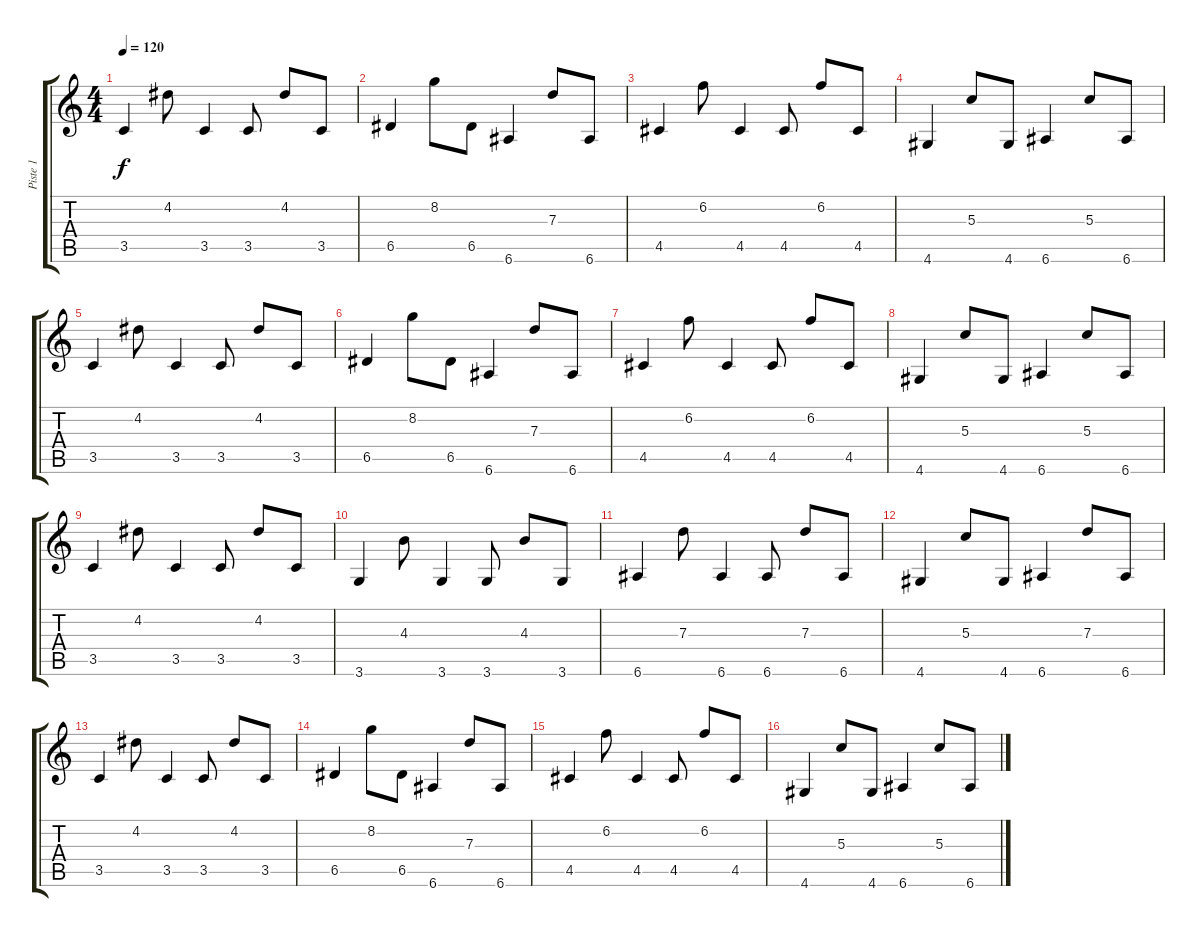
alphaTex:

\track ("Piste 1" "Piste 1") {instrument acousticguitarsteel}
\staff {score tabs}
\tuning (E4 B3 G3 D3 A2 E2) {hide}
\ts (4 4)
\tempo 120
\clef g2
\ks c
3.5.4{dy f instrument acousticguitarsteel} 4.2.8 3.5.4 3.5.8 4.2.8 3.5.8 |
6.5.4 8.2.8 6.5.8 6.6.4 7.3.8 6.6.8 |
4.5.4 6.2.8 4.5.4 4.5.8 6.2.8 4.5.8 |
4.6.4 5.3.8 4.6.8 6.6.4 5.3.8 6.6.8 |
3.5.4 4.2.8 3.5.4 3.5.8 4.2.8 3.5.8 |
6.5.4 8.2.8 6.5.8 6.6.4 7.3.8 6.6.8 |
4.5.4 6.2.8 4.5.4 4.5.8 6.2.8 4.5.8 |
4.6.4 5.3.8 4.6.8 6.6.4 5.3.8 6.6.8 |
3.5.4 4.2.8 3.5.4 3.5.8 4.2.8 3.5.8 |
3.6.4 4.3.8 3.6.4 3.6.8 4.3.8 3.6.8 |
6.6.4 7.3.8 6.6.4 6.6.8 7.3.8 6.6.8 |
4.6.4 5.3.8 4.6.8 6.6.4 7.3.8 6.6.8 |
3.5.4 4.2.8 3.5.4 3.5.8 4.2.8 3.5.8 |
6.5.4 8.2.8 6.5.8 6.6.4 7.3.8 6.6.8 |
4.5.4 6.2.8 4.5.4 4.5.8 6.2.8 4.5.8 |
4.6.4 5.3.8 4.6.8 6.6.4 5.3.8 6.6.8
